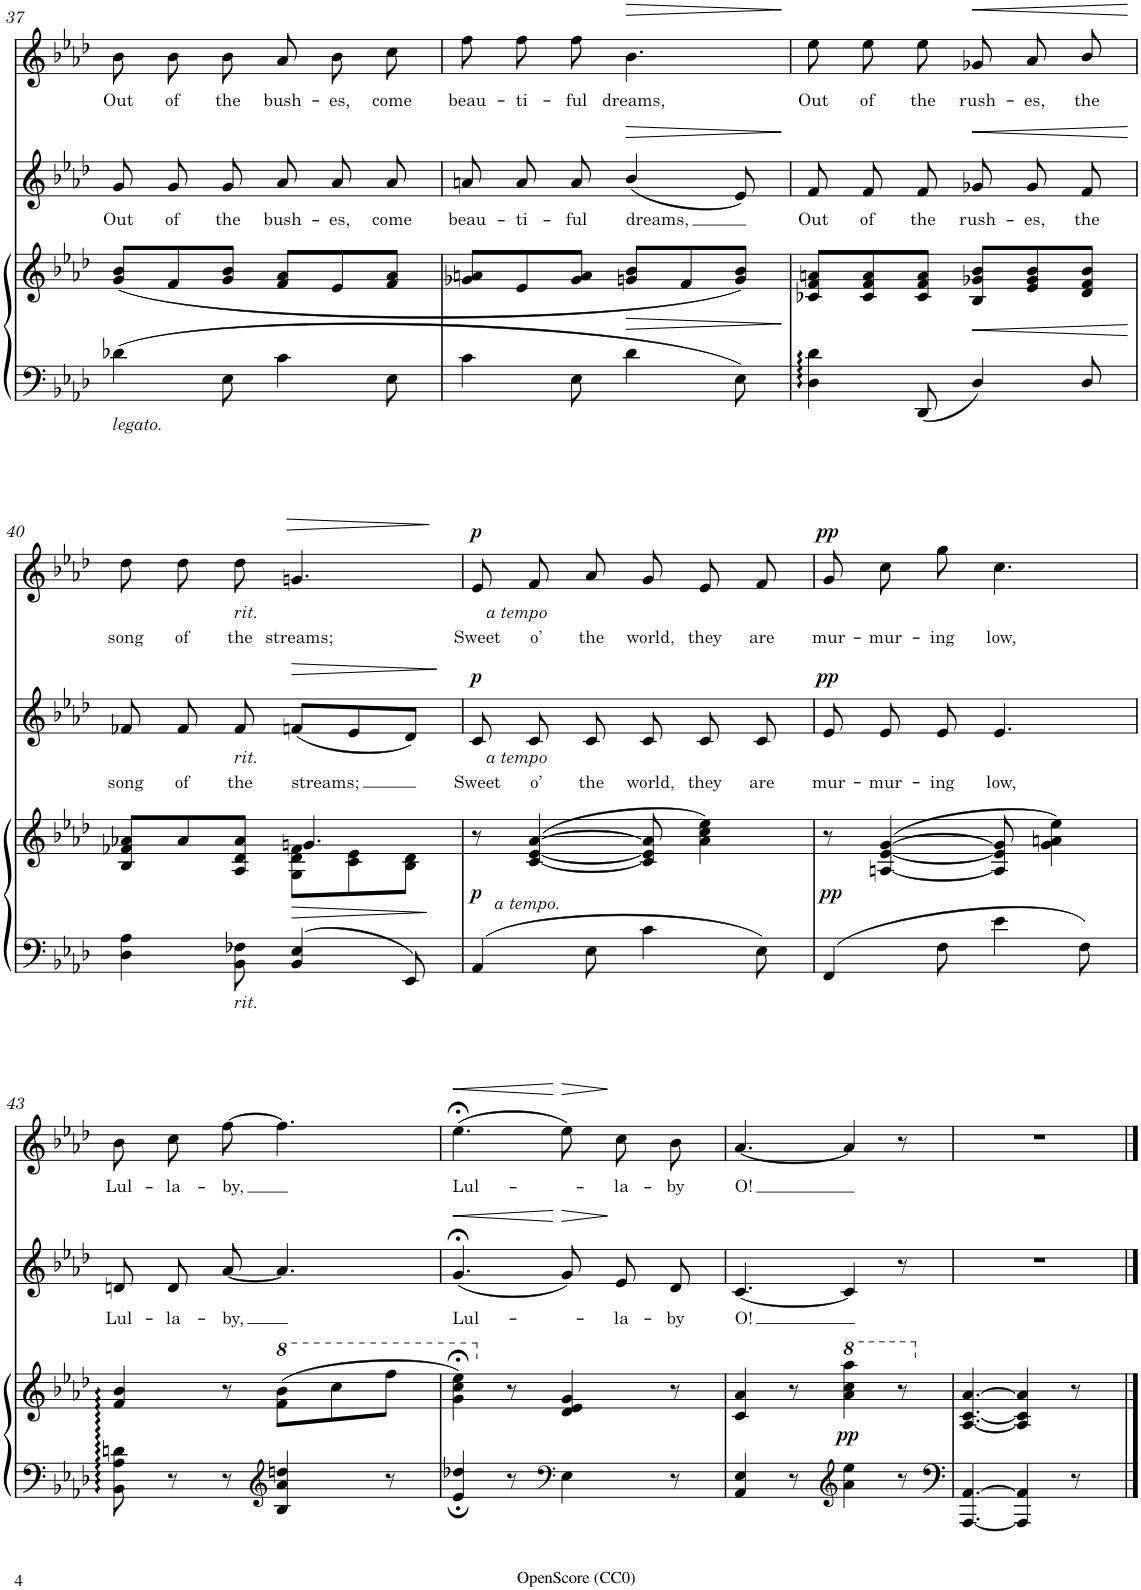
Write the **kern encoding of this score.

**kern	**kern	**dynam	**kern	**text	**dynam	**kern	**text	**dynam
*part3	*part3	*part3	*part2	*part2	*part2	*part1	*part1	*part1
*staff4	*staff3	*staff3/4	*staff2	*staff2	*staff2	*staff1	*staff1	*staff1
*I"Piano	*	*	*I"Voice 2	*	*	*I"Voice 1	*	*
*I'Pno	*	*	*	*	*	*	*	*
!!LO:PB:g=z
*clefF4	*clefG2	*	*clefG2	*	*	*clefG2	*	*
*	*	*	*Trd1c2	*	*	*	*	*
*k[b-e-a-d-]	*k[b-e-a-d-]	*	*k[b-e-a-d-]	*	*	*k[b-e-a-d-]	*	*
*M6/8	*M6/8	*	*M6/8	*	*	*M6/8	*	*
=37	=37	=37	=37	=37	=37	=37	=37	=37
!LO:TX:b:i:t=legato.	!	!	!	!	!	!	!	!
!	!	!	!	!LO:LY:b	!	!	!LO:LY:b	!
4d-X\	(8g/ 8b-/L	.	8g/	Out	.	8b-\L	Out	.
!	!	!	!	!LO:LY:b	!	!	!LO:LY:b	!
.	8f/	.	8g/	of	.	8b-\	of	.
!	!	!	!	!LO:LY:b	!	!	!LO:LY:b	!
8E-\	8g/ 8b-/J	.	8g/	the	.	8b-\J	the	.
!	!	!	!	!LO:LY:b	!	!	!LO:LY:b	!
4c\	8f/ 8a-/L	.	8a-/	bush-	.	8a-\L	bush-	.
!	!	!	!	!LO:LY:b	!	!	!LO:LY:b	!
.	8e-/	.	8a-/	-es,	.	8b-\	-es,	.
!	!	!	!	!LO:LY:b	!	!	!LO:LY:b	!
8E-\	8f/ 8a-/J	.	8a-/	come	.	8cc\J	come	.
=38	=38	=38	=38	=38	=38	=38	=38	=38
!	!	!	!	!LO:LY:b	!	!	!LO:LY:b	!
4c\	8g-X/ 8an/L	.	8an/	beau-	.	8ff\L	beau-	.
!	!	!	!	!LO:LY:b	!	!	!LO:LY:b	!
.	8e-/	.	8a/	-ti-	.	8ff\	-ti-	.
!	!	!	!	!LO:LY:b	!	!	!LO:LY:b	!
8E-\	8g-/ 8a/J	.	8a/	-ful	.	8ff\J	-ful	.
!	!	!LO:HP:b	!	!LO:LY:b	!LO:HP:b	!	!LO:LY:b	!LO:HP:b
4d-\	8gn/ 8b-/L	>	(4b-/	dreams,	>	4.b-\	dreams,	>
.	8f/	.	.	.	.	.	.	.
8E-\	8g/ 8b-/J)	.	8e-/)	.	.	.	.	.
.	.	]	.	.	]	.	.	]
=39	=39	=39	=39	=39	=39	=39	=39	=39
!	!	!	!	!LO:LY:b	!	!	!LO:LY:b	!
4D-\ 4d-\	8c-X/ 8f/ 8an/L	.	8f/	Out	.	8ee-\L	Out	.
!	!	!	!	!LO:LY:b	!	!	!LO:LY:b	!
.	8c-/ 8f/ 8a/	.	8f/	of	.	8ee-\	of	.
!	!	!	!	!LO:LY:b	!	!	!LO:LY:b	!
8DD-/	8c-/ 8f/ 8a/J	.	8f/	the	.	8ee-\J	the	.
!	!	!LO:HP:b	!	!LO:LY:b	!LO:HP:b	!	!LO:LY:b	!LO:HP:b
4D-/	8B-/ 8g-X/ 8b-/L	<	8g-X/	rush-	<	8g-X/L	rush-	<
!	!	!	!	!LO:LY:b	!	!	!LO:LY:b	!
.	8e-/ 8g-/ 8b-/	.	8g-/	-es,	.	8a-/	-es,	.
!	!	!	!	!LO:LY:b	!	!	!LO:LY:b	!
8D-/	8d-/ 8f/ 8b-/J	.	8f/	the	.	8b-/J	the	.
.	.	[	.	.	[	.	.	[
!!LO:LB:g=z
=40	=40	=40	=40	=40	=40	=40	=40	=40
*	*^	*	*	*	*	*	*	*
!	!	!	!	!	!LO:LY:b	!	!	!LO:LY:b	!
4D-\ 4A-\	8B-/ 8f-X/ 8a-X/L	4.ryy	.	8f-X/	song	.	8dd-\L	song	.
!	!	!	!	!	!LO:LY:b	!	!	!LO:LY:b	!
.	8a-/	.	.	8f-/	of	.	8dd-\	of	.
!	!	!	!	!	!	!	!LO:TX:b:i:t=rit.	!	!
!	!	!	!	!LO:TX:b:i:t=rit.	!	!	!	!	!
!LO:TX:b:i:t=rit.	!	!	!	!	!	!	!	!	!
!	!	!	!	!	!LO:LY:b	!	!	!LO:LY:b	!LO:HP:b
8BB-\ 8F-X\	8A-/ 8d-/ 8a-/J	.	.	8f-/	the	.	8dd-\J	the	>
!	!	!	!LO:HP:b	!	!LO:LY:b	!LO:HP:b	!	!LO:LY:b	!
4BB-/ 4E-/	4.gn/	8G\ 8d-\ 8f-\L	>	(8fn/L	streams;	>	4.gn/	streams;	]
.	.	8c\ 8e-\	.	8e-/	.	.	.	.	.
8EE-/	.	8B-\ 8d-\J	]	8d-/J)	.	]	.	.	.
=41	=41	=41	=41	=41	=41	=41	=41	=41	=41
!	!	!	!	!	!	!	!LO:TX:b:i:t=a tempo	!	!
!	!	!	!	!LO:TX:b:i:t=a tempo	!	!	!	!	!
!	!	!	!LO:DY:b	!	!LO:LY:b	!LO:DY:a	!	!LO:LY:b	!LO:DY:a
*	*v	*v	*	*	*	*	*	*	*
4AA-/	8r	p	8c/	Sweet	p	8e-/L	Sweet	p
!	!LO:TX:b:i:t=a tempo.	!	!	!	!	!	!	!
!	!	!	!	!LO:LY:b	!	!	!LO:LY:b	!
.	([4c/ [4e-/ [4a-/	.	8c/	o’	.	8f/	o’	.
!	!	!	!	!LO:LY:b	!	!	!LO:LY:b	!
8E-\	.	.	8c/	the	.	8a-/J	the	.
!	!	!	!	!LO:LY:b	!	!	!LO:LY:b	!
4c\	8c/] 8e-/] 8a-/]	.	8c/	world,	.	8g/L	world,	.
!	!	!	!	!LO:LY:b	!	!	!LO:LY:b	!
.	4a-\ 4cc\ 4ee-\)	.	8c/	they	.	8e-/	they	.
!	!	!	!	!LO:LY:b	!	!	!LO:LY:b	!
8E-\	.	.	8c/	are	.	8f/J	are	.
=42	=42	=42	=42	=42	=42	=42	=42	=42
!	!	!LO:DY:b	!	!LO:LY:b	!LO:DY:a	!	!LO:LY:b	!LO:DY:a
4FF/	8r	pp	8e-/	mur-	pp	8g\L	mur-	pp
!	!	!	!	!LO:LY:b	!	!	!LO:LY:b	!
.	([4An/ [4e-/ [4g/	.	8e-/	-mur-	.	8cc\	-mur-	.
!	!	!	!	!LO:LY:b	!	!	!LO:LY:b	!
8F\	.	.	8e-/	-ing	.	8gg\J	-ing	.
!	!	!	!	!LO:LY:b	!	!	!LO:LY:b	!
4e-\	8A/] 8e-/] 8g/]	.	4.e-/	low,	.	4.cc\	low,	.
.	4g\ 4an\ 4ee-\)	.	.	.	.	.	.	.
8F\	.	.	.	.	.	.	.	.
!!LO:LB:g=z
=43	=43	=43	=43	=43	=43	=43	=43	=43
!	!	!	!	!LO:LY:b	!	!	!LO:LY:b	!
8BB-\ 8A-\ 8dn\	4f/ 4b-/	.	8dn/	Lul-	.	8b-\L	Lul-	.
!	!	!	!	!LO:LY:b	!	!	!LO:LY:b	!
8r	.	.	8d/	-la-	.	8cc\	-la-	.
!	!	!	!	!LO:LY:b	!	!	!LO:LY:b	!
8r	8r	.	[8a-/	-by,	.	[8ff\J	-by,	.
*clefG2	*	*	*	*	*	*	*	*
*	*8va	*	*	*	*	*	*	*
4B-/ 4a-/ 4ddn/	(8ff\ 8bb-\L	.	4.a-/]	.	.	4.ff\]	.	.
.	8ccc\	.	.	.	.	.	.	.
8r	8fff\J	.	.	.	.	.	.	.
=44	=44	=44	=44	=44	=44	=44	=44	=44
!	!	!	!	!LO:LY:b	!LO:HP:b	!	!LO:LY:b	!LO:HP:b
4e-/; 4dd-X/;	4gg\;< 4ccc\;< 4eee-\;<)	.	(4.g;</	Lul-	<	(4.ee-;<\	Lul-	<
*	*X8va	*	*	*	*	*	*	*
8r	8r	.	.	.	.	.	.	.
*clefF4	*	*	*	*	*	*	*	*
!	!	!	!	!	!LO:HP:n=1:b	!	!	!LO:HP:n=1:b
4E-\	4d-/ 4e-/ 4g/	.	8g/)	.	[ >	8ee-\L)	.	[ >
!	!	!	!	!LO:LY:b	!	!	!LO:LY:b	!
.	.	.	8e-/	-la-	]	8cc\	-la-	]
!	!	!	!	!LO:LY:b	!	!	!LO:LY:b	!
8r	8r	.	8d-/	-by	.	8b-\J	-by	.
=45	=45	=45	=45	=45	=45	=45	=45	=45
!	!	!	!	!LO:LY:b	!	!	!LO:LY:b	!
4AA-/ 4E-/	4c/ 4a-/	.	[4.c/	O!	.	[4.a-/	O!	.
8r	8r	.	.	.	.	.	.	.
*clefG2	*	*	*	*	*	*	*	*
*	*8va	*	*	*	*	*	*	*
!	!	!LO:DY:b	!	!	!	!	!	!
4a-\ 4ee-\	4aa-\ 4ccc\ 4aaa-\	pp	4c/]	.	.	4a-/]	.	.
8r	8r	.	8r	.	.	8r	.	.
=46	=46	=46	=46	=46	=46	=46	=46	=46
*	*X8va	*	*	*	*	*	*	*
[4.AAA-/ [4.AA-/	[4.A-/ [4.c/ [4.a-/	.	2.r	.	.	2.r	.	.
4AAA-/] 4AA-/]	4A-/] 4c/] 4a-/]	.	.	.	.	.	.	.
8r	8r	.	.	.	.	.	.	.
==	==	==	==	==	==	==	==	==
*-	*-	*-	*-	*-	*-	*-	*-	*-
